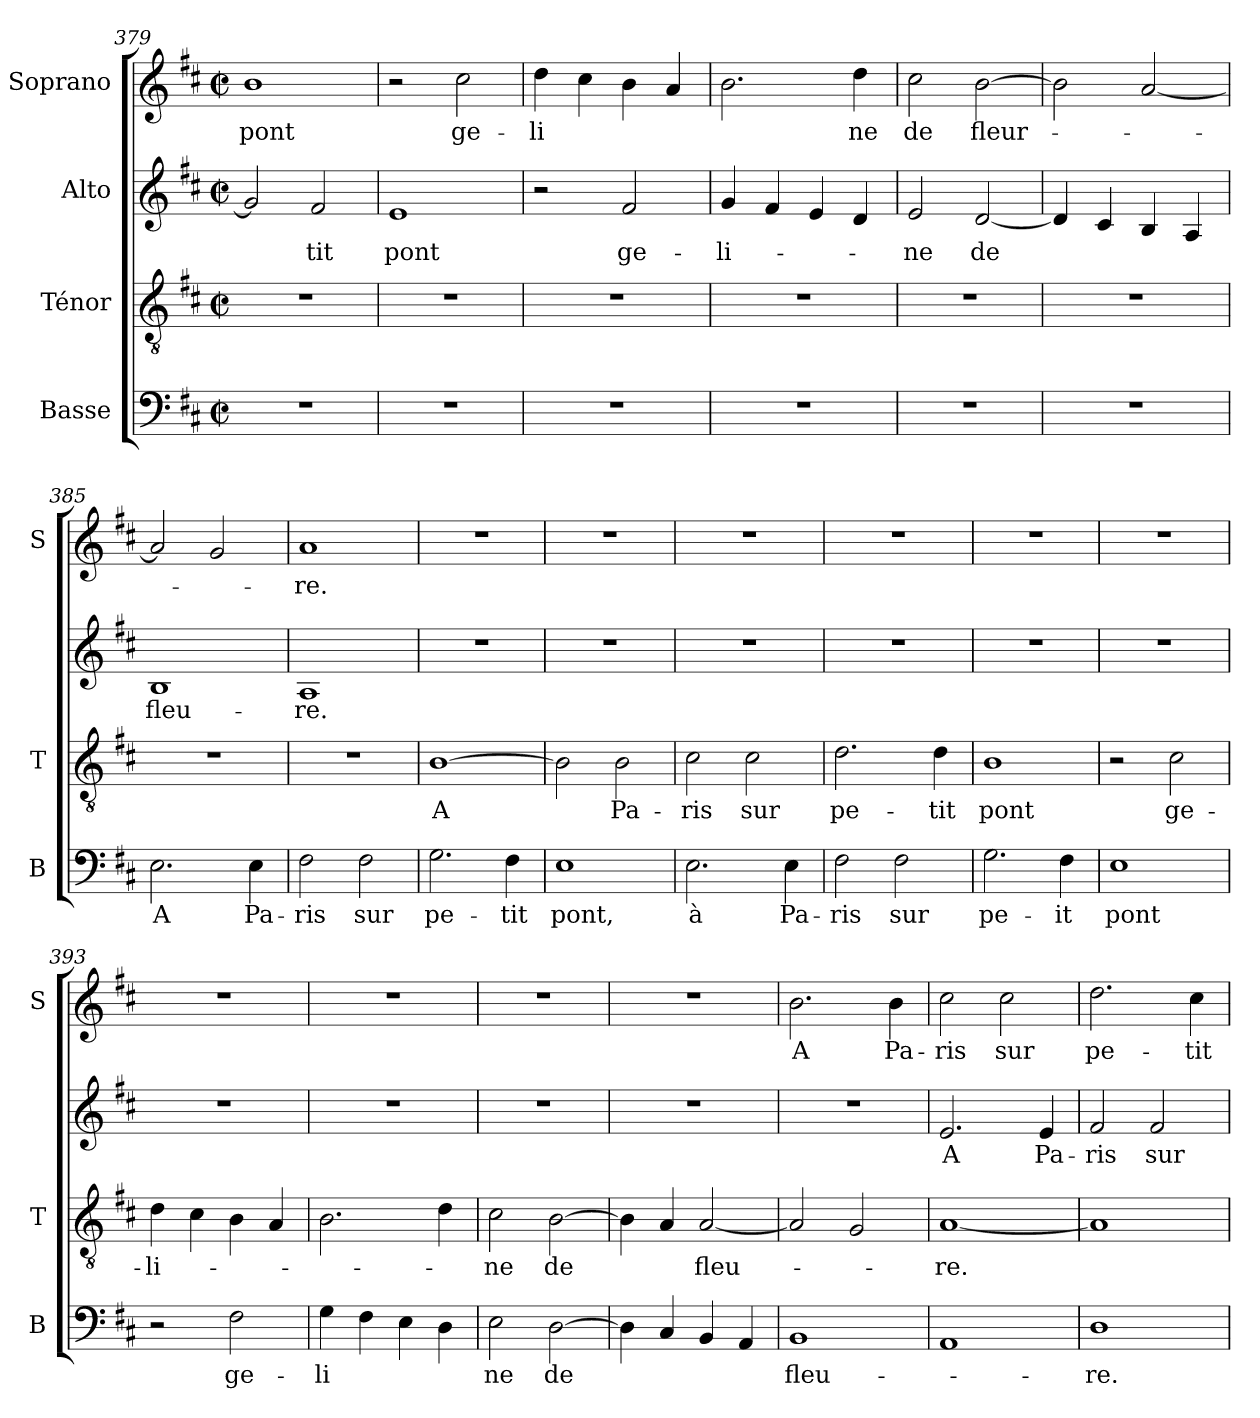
**kern	**text	**kern	**text	**kern	**text	**kern	**text
*part4	*part4	*part3	*part3	*part2	*part2	*part1	*part1
*staff4	*staff4	*staff3	*staff3	*staff2	*staff2	*staff1	*staff1
*I"Basse	*	*I"Ténor	*	*I"Alto	*	*I"Soprano	*
*I'B	*	*I'T	*	*	*	*I'S	*
*clefF4	*	*clefGv2	*	*clefG2	*	*clefG2	*
*k[f#c#]	*	*k[f#c#]	*	*k[f#c#]	*	*k[f#c#]	*
*M4/4	*	*M4/4	*	*M4/4	*	*M4/4	*
*met(c|)	*	*met(c|)	*	*met(c|)	*	*met(c|)	*
=379	=379	=379	=379	=379	=379	=379	=379
!	!	!	!	!	!	!	!LO:LY:b
1r	.	1r	.	2g/]	.	1b	pont
!	!	!	!	!	!LO:LY:b	!	!
.	.	.	.	2f#/	-tit	.	.
=380	=380	=380	=380	=380	=380	=380	=380
!	!	!	!	!	!LO:LY:b	!	!
1r	.	1r	.	1e	pont	2r	.
!	!	!	!	!	!	!	!LO:LY:b
.	.	.	.	.	.	2cc#\	ge-
=381	=381	=381	=381	=381	=381	=381	=381
!	!	!	!	!	!	!	!LO:LY:b
1r	.	1r	.	2r	.	4dd\	-li
.	.	.	.	.	.	4cc#\	.
!	!	!	!	!	!LO:LY:b	!	!
.	.	.	.	2f#/	ge-	4b\	.
.	.	.	.	.	.	4a/	.
=382	=382	=382	=382	=382	=382	=382	=382
!	!	!	!	!	!LO:LY:b	!	!
1r	.	1r	.	4g/	-li-	2.b\	.
.	.	.	.	4f#/	.	.	.
.	.	.	.	4e/	.	.	.
!	!	!	!	!	!	!	!LO:LY:b
.	.	.	.	4d/	.	4dd\	ne
=383	=383	=383	=383	=383	=383	=383	=383
!	!	!	!	!	!LO:LY:b	!	!LO:LY:b
1r	.	1r	.	2e/	-ne	2cc#\	de
!	!	!	!	!	!LO:LY:b	!	!LO:LY:b
.	.	.	.	[2d/	de	[2b\	fleur-
!!LO:LB:g=z
=384	=384	=384	=384	=384	=384	=384	=384
1r	.	1r	.	4d/]	.	2b\]	.
.	.	.	.	4c#/	.	.	.
.	.	.	.	4B/	.	[2a/	.
.	.	.	.	4A/	.	.	.
=385	=385	=385	=385	=385	=385	=385	=385
!	!LO:LY:b	!	!	!	!LO:LY:b	!	!
2.E\	A	1r	.	1B	fleu-	2a/]	.
.	.	.	.	.	.	2g/	.
!	!LO:LY:b	!	!	!	!	!	!
4E\	Pa-	.	.	.	.	.	.
=386	=386	=386	=386	=386	=386	=386	=386
!	!LO:LY:b	!	!	!	!LO:LY:b	!	!LO:LY:b
2F#\	-ris	1r	.	1A	-re.	1a	-re.
!	!LO:LY:b	!	!	!	!	!	!
2F#\	sur	.	.	.	.	.	.
=387	=387	=387	=387	=387	=387	=387	=387
!	!LO:LY:b	!	!LO:LY:b	!	!	!	!
2.G\	pe-	[1B	A	1r	.	1r	.
!	!LO:LY:b	!	!	!	!	!	!
4F#\	-tit	.	.	.	.	.	.
=388	=388	=388	=388	=388	=388	=388	=388
!	!LO:LY:b	!	!	!	!	!	!
1E	pont,	2B\]	.	1r	.	1r	.
!	!	!	!LO:LY:b	!	!	!	!
.	.	2B\	Pa-	.	.	.	.
=389	=389	=389	=389	=389	=389	=389	=389
!	!LO:LY:b	!	!LO:LY:b	!	!	!	!
2.E\	à	2c#\	-ris	1r	.	1r	.
!	!	!	!LO:LY:b	!	!	!	!
.	.	2c#\	sur	.	.	.	.
!	!LO:LY:b	!	!	!	!	!	!
4E\	Pa-	.	.	.	.	.	.
=390	=390	=390	=390	=390	=390	=390	=390
!	!LO:LY:b	!	!LO:LY:b	!	!	!	!
2F#\	-ris	2.d\	pe-	1r	.	1r	.
!	!LO:LY:b	!	!	!	!	!	!
2F#\	sur	.	.	.	.	.	.
!	!	!	!LO:LY:b	!	!	!	!
.	.	4d\	-tit	.	.	.	.
=391	=391	=391	=391	=391	=391	=391	=391
!	!LO:LY:b	!	!LO:LY:b	!	!	!	!
2.G\	pe-	1B	pont	1r	.	1r	.
!	!LO:LY:b	!	!	!	!	!	!
4F#\	-it	.	.	.	.	.	.
=392	=392	=392	=392	=392	=392	=392	=392
!	!LO:LY:b	!	!	!	!	!	!
1E	pont	2r	.	1r	.	1r	.
!	!	!	!LO:LY:b	!	!	!	!
.	.	2c#\	ge-	.	.	.	.
=393	=393	=393	=393	=393	=393	=393	=393
!	!	!	!LO:LY:b	!	!	!	!
2r	.	4d\	-li-	1r	.	1r	.
.	.	4c#\	.	.	.	.	.
!	!LO:LY:b	!	!	!	!	!	!
2F#\	ge-	4B\	.	.	.	.	.
.	.	4A/	.	.	.	.	.
=394	=394	=394	=394	=394	=394	=394	=394
!	!LO:LY:b	!	!	!	!	!	!
4G\	-li	2.B\	.	1r	.	1r	.
4F#\	.	.	.	.	.	.	.
4E\	.	.	.	.	.	.	.
4D\	.	4d\	.	.	.	.	.
=395	=395	=395	=395	=395	=395	=395	=395
!	!LO:LY:b	!	!LO:LY:b	!	!	!	!
2E\	ne	2c#\	-ne	1r	.	1r	.
!	!LO:LY:b	!	!LO:LY:b	!	!	!	!
[2D\	de	[2B\	de	.	.	.	.
=396	=396	=396	=396	=396	=396	=396	=396
4D\]	.	4B\]	.	1r	.	1r	.
4C#/	.	4A/	.	.	.	.	.
!	!	!	!LO:LY:b	!	!	!	!
4BB/	.	[2A/	fleu-	.	.	.	.
4AA/	.	.	.	.	.	.	.
!!LO:PB:g=z
=397	=397	=397	=397	=397	=397	=397	=397
!	!LO:LY:b	!	!	!	!	!	!LO:LY:b
1BB	fleu-	2A/]	.	1r	.	2.b\	A
.	.	2G/	.	.	.	.	.
!	!	!	!	!	!	!	!LO:LY:b
.	.	.	.	.	.	4b\	Pa-
=398	=398	=398	=398	=398	=398	=398	=398
!	!	!	!LO:LY:b	!	!LO:LY:b	!	!LO:LY:b
1AA	.	[1A	-re.	2.e/	A	2cc#\	-ris
!	!	!	!	!	!	!	!LO:LY:b
.	.	.	.	.	.	2cc#\	sur
!	!	!	!	!	!LO:LY:b	!	!
.	.	.	.	4e/	Pa-	.	.
=399	=399	=399	=399	=399	=399	=399	=399
!	!LO:LY:b	!	!	!	!LO:LY:b	!	!LO:LY:b
1D	-re.	1A]	.	2f#/	-ris	2.dd\	pe-
!	!	!	!	!	!LO:LY:b	!	!
.	.	.	.	2f#/	sur	.	.
!	!	!	!	!	!	!	!LO:LY:b
.	.	.	.	.	.	4cc#\	-tit
=	=	=	=	=	=	=	=
*-	*-	*-	*-	*-	*-	*-	*-
